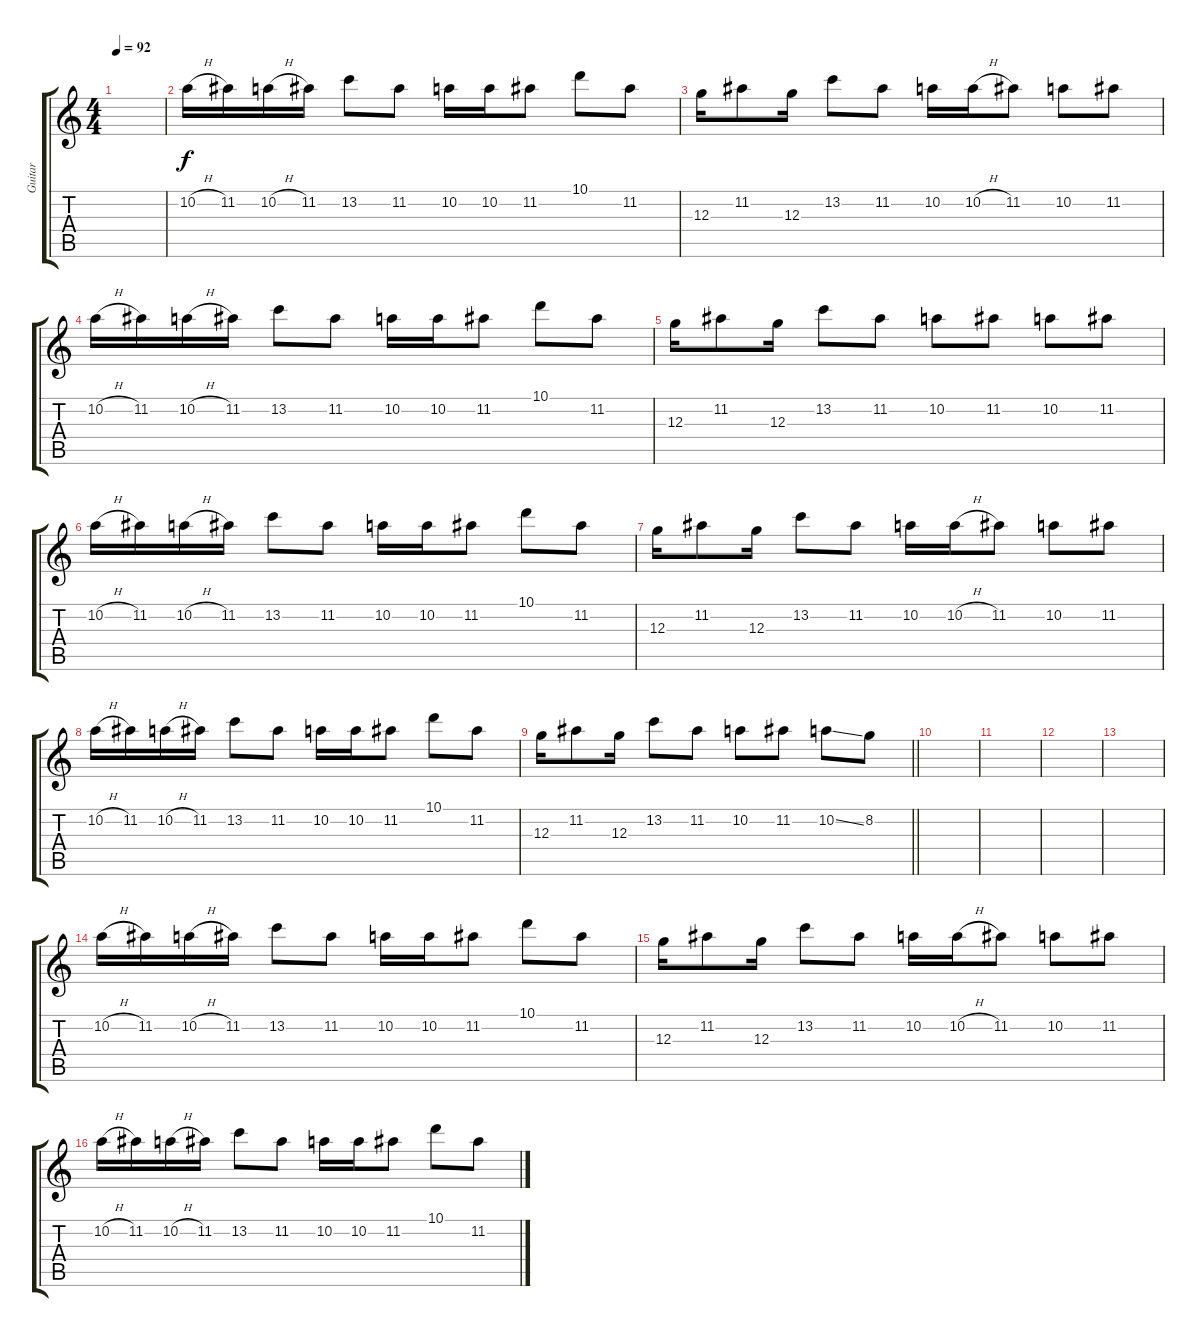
\track ("Guitar" "Guitar") {instrument electricguitarjazz}
\staff {score tabs}
\tuning (E4 B3 G3 D3 A2 E2) {hide}
\ts (4 4)
\tempo 92
\clef g2
\ks c
|
10.2{h}.16 11.2.16 10.2{h}.16 11.2.16 13.2.8 11.2.8 10.2.16 10.2.16 11.2.8 10.1.8 11.2.8 |
12.3.16 11.2.8 12.3.16 13.2.8 11.2.8 10.2.16 10.2{h}.16 11.2.8 10.2.8 11.2.8 |
10.2{h}.16 11.2.16 10.2{h}.16 11.2.16 13.2.8 11.2.8 10.2.16 10.2.16 11.2.8 10.1.8 11.2.8 |
12.3.16 11.2.8 12.3.16 13.2.8 11.2.8 10.2.8 11.2.8 10.2.8 11.2.8 |
10.2{h}.16 11.2.16 10.2{h}.16 11.2.16 13.2.8 11.2.8 10.2.16 10.2.16 11.2.8 10.1.8 11.2.8 |
12.3.16 11.2.8 12.3.16 13.2.8 11.2.8 10.2.16 10.2{h}.16 11.2.8 10.2.8 11.2.8 |
10.2{h}.16 11.2.16 10.2{h}.16 11.2.16 13.2.8 11.2.8 10.2.16 10.2.16 11.2.8 10.1.8 11.2.8 |
\barLineRight lightlight
12.3.16 11.2.8 12.3.16 13.2.8 11.2.8 10.2.8 11.2.8 10.2{ss}.8 8.2.8 |
|
|
|
|
10.2{h}.16 11.2.16 10.2{h}.16 11.2.16 13.2.8 11.2.8 10.2.16 10.2.16 11.2.8 10.1.8 11.2.8 |
12.3.16 11.2.8 12.3.16 13.2.8 11.2.8 10.2.16 10.2{h}.16 11.2.8 10.2.8 11.2.8 |
10.2{h}.16 11.2.16 10.2{h}.16 11.2.16 13.2.8 11.2.8 10.2.16 10.2.16 11.2.8 10.1.8 11.2.8
